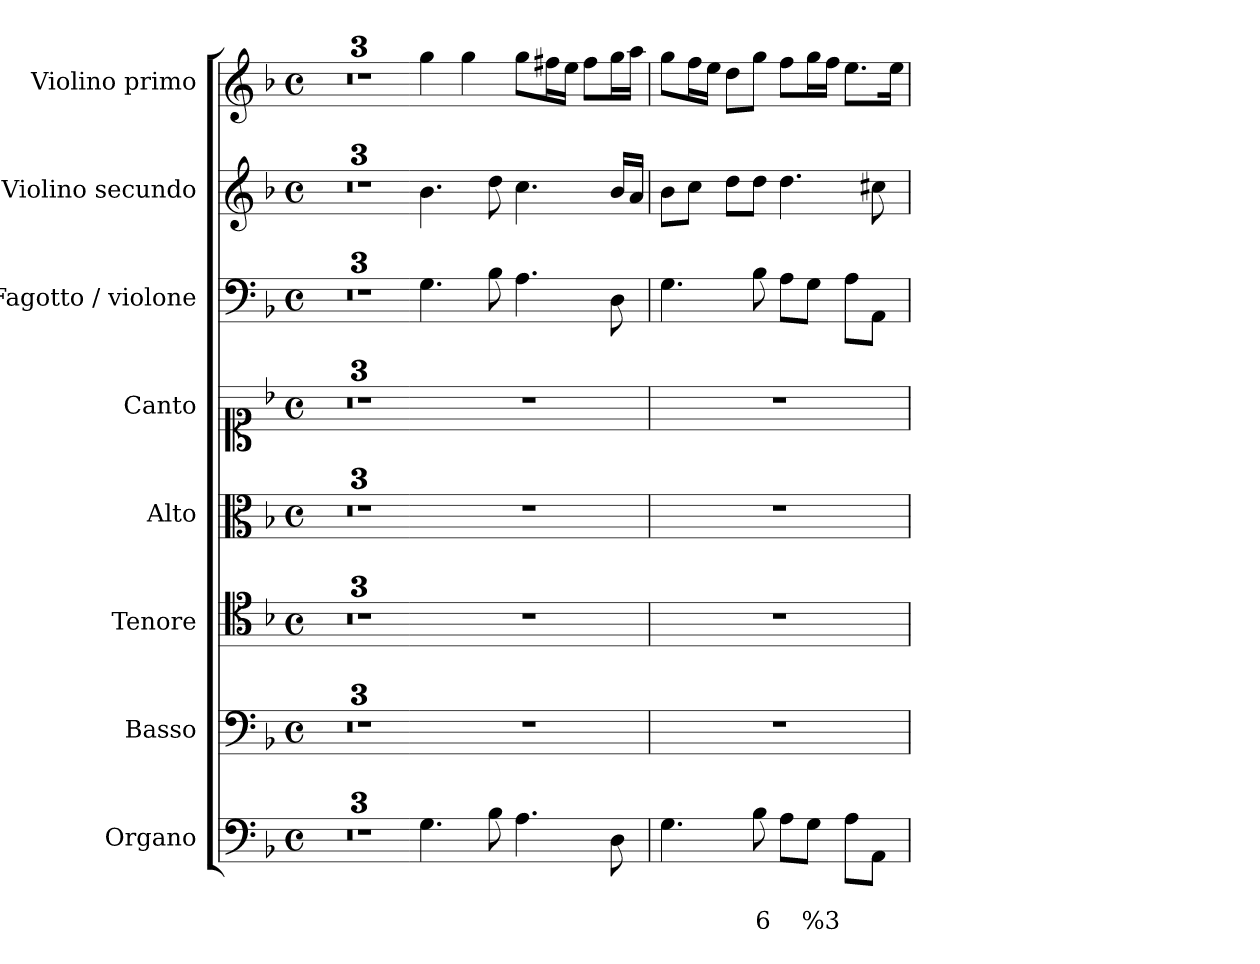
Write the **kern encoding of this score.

**kern	**text	**text	**kern	**kern	**kern	**kern	**kern	**kern	**kern
*part8	*part8	*part8	*part7	*part6	*part5	*part4	*part3	*part2	*part1
*staff8	*staff8	*staff8	*staff7	*staff6	*staff5	*staff4	*staff3	*staff2	*staff1
*I"Organo	*	*	*I"Basso	*I"Tenore	*I"Alto	*I"Canto	*I"Fagotto / violone	*I"Violino secundo	*I"Violino primo
*I'Org	*	*	*I'B	*I'T	*I'A	*I'C	*I'Vne	*I'V2	*I'V1
*clefF4	*	*	*clefF4	*clefC4	*clefC3	*clefC1	*clefF4	*clefG2	*clefG2
*k[b-]	*	*	*k[b-]	*k[b-]	*k[b-]	*k[b-]	*k[b-]	*k[b-]	*k[b-]
*F:	*	*	*F:	*F:	*F:	*F:	*F:	*F:	*F:
*M4/4	*	*	*M4/4	*M4/4	*M4/4	*M4/4	*M4/4	*M4/4	*M4/4
*met(c)	*	*	*met(c)	*met(c)	*met(c)	*met(c)	*met(c)	*met(c)	*met(c)
=1	=1	=1	=1	=1	=1	=1	=1	=1	=1
1ryy	.	.	1ryy	1ryy	1ryy	1ryy	1ryy	1ryy	1ryy
=2	=2	=2	=2	=2	=2	=2	=2	=2	=2
1r	.	.	1r	1r	1r	1r	1r	1r	1r
=3	=3	=3	=3	=3	=3	=3	=3	=3	=3
*	*	*	*	*clefGv2	*clefG2	*clefG2	*	*	*
1ryy	.	.	1ryy	1ryy	1ryy	1ryy	1ryy	1ryy	1ryy
=3X1-	=3X1-	=3X1-	=3X1-	=3X1-	=3X1-	=3X1-	=3X1-	=3X1-	=3X1-
4.G\	.	.	1r	1r	1r	1r	4.G\	4.b-\	4gg\
.	.	.	.	.	.	.	.	.	4gg\
8B-\	.	.	.	.	.	.	8B-\	8dd\	.
4.A\	.	.	.	.	.	.	4.A\	4.cc\	8gg\L
.	.	.	.	.	.	.	.	.	16ff#X\L
.	.	.	.	.	.	.	.	.	16ee\JJ
.	.	.	.	.	.	.	.	.	8ff#\L
8D\	.	.	.	.	.	.	8D\	16b-/LL	16gg\L
.	.	.	.	.	.	.	.	16a/JJ	16aa\JJ
=4	=4	=4	=4	=4	=4	=4	=4	=4	=4
4.G\	.	.	1r	1r	1r	1r	4.G\	8b-\L	8gg\L
.	.	.	.	.	.	.	.	8cc\J	16ff\L
.	.	.	.	.	.	.	.	.	16ee\JJ
.	.	.	.	.	.	.	.	8dd\L	8dd\L
!	!	!LO:LY:b	!	!	!	!	!	!	!
8B-\	.	6	.	.	.	.	8B-\	8dd\J	8gg\J
8A\L	.	.	.	.	.	.	8A\L	4.dd\	8ff\L
!	!	!LO:LY:b	!	!	!	!	!	!	!
8G\J	.	%3	.	.	.	.	8G\J	.	16gg\L
.	.	.	.	.	.	.	.	.	16ff\JJ
8A\L	.	.	.	.	.	.	8A\L	.	8.ee\L
8AA\J	.	.	.	.	.	.	8AA\J	8cc#X\	.
.	.	.	.	.	.	.	.	.	16ee\Jk
=	=	=	=	=	=	=	=	=	=
*-	*-	*-	*-	*-	*-	*-	*-	*-	*-
